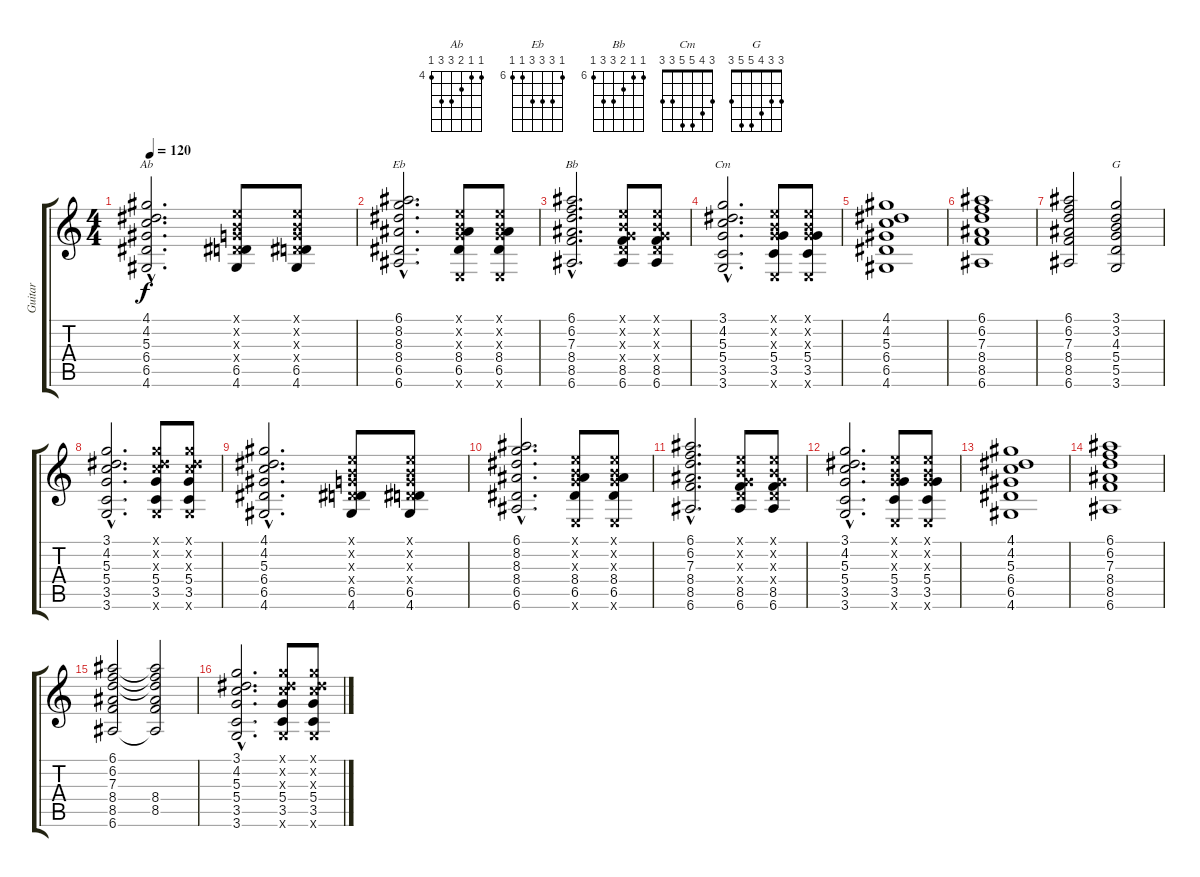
\track ("Guitar" "Guitar") {instrument distortionguitar}
\staff {score tabs}
\tuning (E4 B3 G3 D3 A2 E2) {hide}
\chord ("Ab" 4 4 5 6 6 4) {firstfret 4}
\chord ("Eb" 6 8 8 8 6 6) {firstfret 6}
\chord ("Bb" 6 6 7 8 8 6) {firstfret 6}
\chord ("Cm" 3 4 5 5 3 3)
\chord ("G" 3 3 4 5 5 3)
\ts (4 4)
\tempo 120
\clef g2
\ks c
(4.1{hac} 4.2{hac} 5.3{hac} 6.4{hac} 6.5{hac} 4.6{hac}).2{d ch "Ab" dy f} (0.1{x} 0.2{x} 0.3{x} 0.4{x} 6.5 4.6).8 (0.1{x} 0.2{x} 0.3{x} 0.4{x} 6.5 4.6).8 |
(6.1{hac} 8.2{hac} 8.3{hac} 8.4{hac} 6.5{hac} 6.6{hac}).2{d ch "Eb"} (0.1{x} 0.2{x} 0.3{x} 8.4 6.5 0.6{x}).8 (0.1{x} 0.2{x} 0.3{x} 8.4 6.5 0.6{x}).8 |
(6.1{hac} 6.2{hac} 7.3{hac} 8.4{hac} 8.5{hac} 6.6{hac}).2{d ch "Bb"} (0.1{x} 0.2{x} 0.3{x} 0.4{x} 8.5 6.6).8 (0.1{x} 0.2{x} 0.3{x} 0.4{x} 8.5 6.6).8 |
(3.1{hac} 4.2{hac} 5.3{hac} 5.4{hac} 3.5{hac} 3.6{hac}).2{d ch "Cm"} (0.1{x} 0.2{x} 0.3{x} 5.4 3.5 0.6{x}).8 (0.1{x} 0.2{x} 0.3{x} 5.4 3.5 0.6{x}).8 |
(4.1 4.2 5.3 6.4 6.5 4.6).1 |
(6.1 6.2 7.3 8.4 8.5 6.6).1 |
(6.1 6.2 7.3 8.4 8.5 6.6).2 (3.1 3.2 4.3 5.4 5.5 3.6).2{ch "G"} |
(3.1{hac} 4.2{hac} 5.3{hac} 5.4{hac} 3.5{hac} 3.6{hac}).2{d} (3.1{x} 4.2{x} 5.3{x} 5.4 3.5 3.6{x}).8 (3.1{x} 4.2{x} 5.3{x} 5.4 3.5 3.6{x}).8 |
(4.1{hac} 4.2{hac} 5.3{hac} 6.4{hac} 6.5{hac} 4.6{hac}).2{d} (0.1{x} 0.2{x} 0.3{x} 0.4{x} 6.5 4.6).8 (0.1{x} 0.2{x} 0.3{x} 0.4{x} 6.5 4.6).8 |
(6.1{hac} 8.2{hac} 8.3{hac} 8.4{hac} 6.5{hac} 6.6{hac}).2{d} (0.1{x} 0.2{x} 0.3{x} 8.4 6.5 0.6{x}).8 (0.1{x} 0.2{x} 0.3{x} 8.4 6.5 0.6{x}).8 |
(6.1{hac} 6.2{hac} 7.3{hac} 8.4{hac} 8.5{hac} 6.6{hac}).2{d} (0.1{x} 0.2{x} 0.3{x} 0.4{x} 8.5 6.6).8 (0.1{x} 0.2{x} 0.3{x} 0.4{x} 8.5 6.6).8 |
(3.1{hac} 4.2{hac} 5.3{hac} 5.4{hac} 3.5{hac} 3.6{hac}).2{d} (0.1{x} 0.2{x} 0.3{x} 5.4 3.5 0.6{x}).8 (0.1{x} 0.2{x} 0.3{x} 5.4 3.5 0.6{x}).8 |
(4.1 4.2 5.3 6.4 6.5 4.6).1 |
(6.1 6.2 7.3 8.4 8.5 6.6).1 |
(6.1 6.2 7.3 8.4 8.5 6.6).2 (6.1{t} 6.2{t} 7.3{t} 8.4 8.5 6.6{t}).2 |
(3.1{hac} 4.2{hac} 5.3{hac} 5.4{hac} 3.5{hac} 3.6{hac}).2{d} (3.1{x} 4.2{x} 5.3{x} 5.4 3.5 3.6{x}).8 (3.1{x} 4.2{x} 5.3{x} 5.4 3.5 3.6{x}).8
